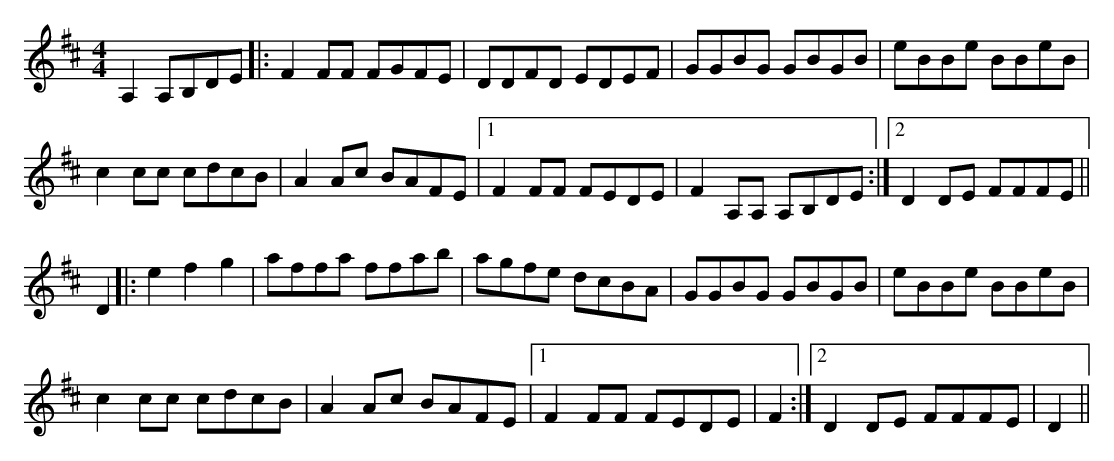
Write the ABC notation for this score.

X:1
M:4/4
K:D
A,2 A,B,DE|:F2 FF FGFE|DDFD EDEF|GGBG GBGB|eBBe BBeB|
c2 cc cdcB|A2 Ac BAFE|1 F2 FF FEDE|F2 A,A, A,B,DE:|2 D2 DE FFFE||
D2|:e2 f2 g2|affa ffab|agfe dcBA|GGBG GBGB|eBBe BBeB|
c2 cc cdcB|A2 Ac BAFE|1 F2 FF FEDE|F2:|2 D2 DE FFFE|D2||
